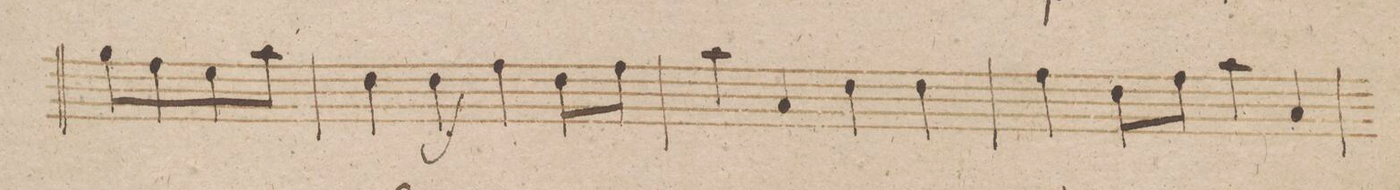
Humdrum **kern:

**kern	**dynam
*I"Fagotto 1mo	*
*clefF4	*
*k[b-]	*
*met(c)	*
*M4/4	*
8B-\L	.
8A\	.
8G\	.
8c\J	.
=276	=276
4F\	.
4F\	f
4A\	.
8F\L	.
8A\J	.
=277	=277
4c\	.
4C/	.
4F\	.
4F\	.
=278	=278
4A\	.
8F\L	.
8A\J	.
4c\	.
4C/	.
=279	=279
*-	*-
